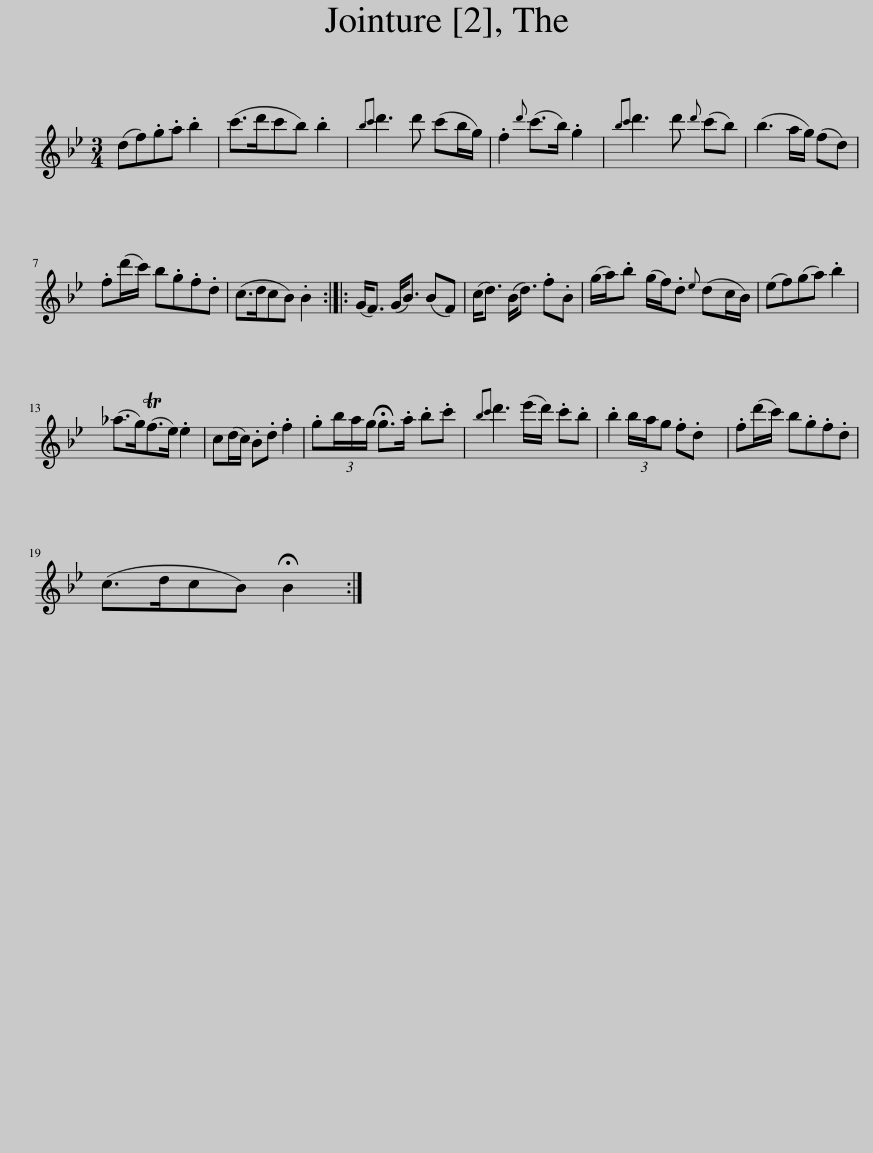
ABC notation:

X:1
L:1/8
M:3/4
I:linebreak $
K:Bb
V:1 treble
V:1
 (df).g.a .b2 | (c'>d'c'b) .b2 |{bc'} d'3 d' (c'b/g/) | .f2{d'} (c'>b) .g2 |{bc'} d'3 d'{d'} (c'b) | %5
 (b3 a/g/) (fd) |$ .f(d'/c'/) b.g.f.d | (c>dcB) .B2 :: (G<F) (G<B) (BF) | (c<d) (B<d) .f.B | %10
 (g/a/).b (g/f/).d{e} (dc/B/) | (ef)(ga) .b2 |$ (_a>g)(Tf>e) .e2 | c(d/c/) .B.d .f2 | .g(3b/a/g/ !fermata!g>.a .b.c' | %15
{bc'} d'3 (e'/d'/) .c'.b | .b2 (3b/a/g .f.d x/24 | .f(d'/c'/) b.g.f.d |$ (c>dcB) !fermata!B2 :| %19
